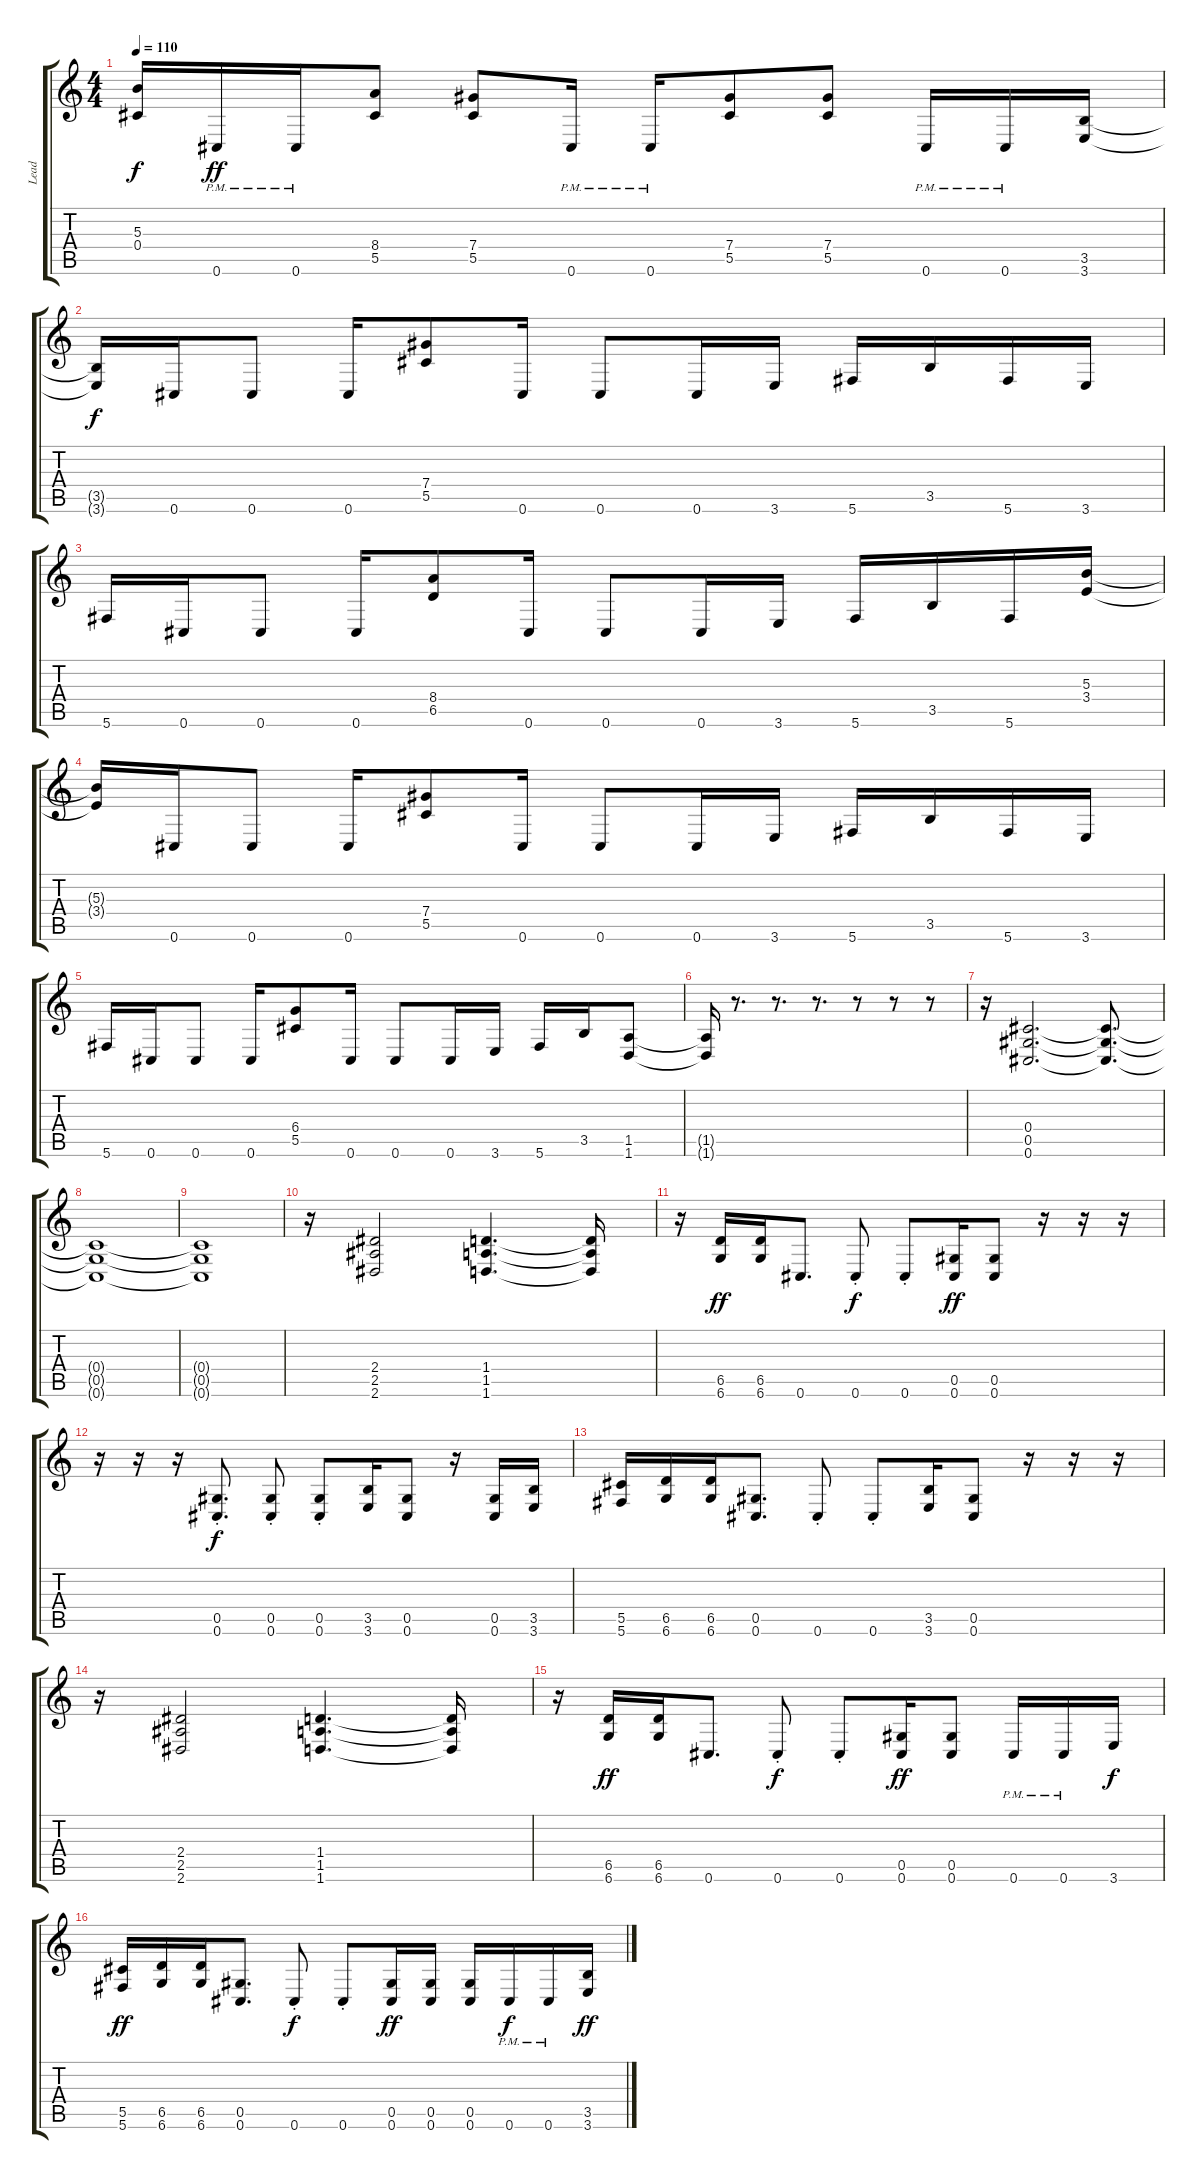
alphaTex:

\track ("Lead" "Lead") {instrument distortionguitar}
\staff {score tabs}
\tuning (Eb4 Bb3 Gb3 Db3 Ab2 Db2) {hide}
\ts (4 4)
\tempo 110
\clef g2
\ks c
(5.3{t} 0.4{t}).16{dy f} 0.6{pm}.16{dy ff} 0.6{pm}.16 (8.4 5.5).8 (7.4 5.5).8 0.6{pm}.16 0.6{pm}.16 (7.4 5.5).8 (7.4 5.5).8 0.6{pm}.16 0.6{pm}.16 (3.5 3.6).16 |
(3.5{t} 3.6{t}).16{dy f} 0.6.16 0.6.8 0.6.16 (7.4 5.5).8 0.6.16 0.6.8 0.6.16 3.6.16 5.6.16 3.5.16 5.6.16 3.6.16 |
5.6.16 0.6.16 0.6.8 0.6.16 (8.4 6.5).8 0.6.16 0.6.8 0.6.16 3.6.16 5.6.16 3.5.16 5.6.16 (5.3 3.4).16 |
(5.3{t} 3.4{t}).16 0.6.16 0.6.8 0.6.16 (7.4 5.5).8 0.6.16 0.6.8 0.6.16 3.6.16 5.6.16 3.5.16 5.6.16 3.6.16 |
5.6.16 0.6.16 0.6.8 0.6.16 (6.4 5.5).8 0.6.16 0.6.8 0.6.16 3.6.16 5.6.16 3.5.16 (1.5 1.6).8 |
(1.5{t} 1.6{t}).16 r.8{d} r.8{d} r.8{d} r.8 r.8 r.8 |
r.16 (0.4 0.5 0.6).2{d} (0.4{t} 0.5{t} 0.6{t}).8{d} |
(0.4{t} 0.5{t} 0.6{t}).1 |
(0.4{t} 0.5{t} 0.6{t}).1 |
r.16 (2.4 2.5 2.6).2 (1.4 1.5 1.6).4{d} (1.4{t} 1.5{t} 1.6{t}).16 |
r.16{instrument distortionguitar} (6.5 6.6).16{dy ff} (6.5 6.6).16 0.6.8{d} 0.6{st}.8{dy f} 0.6{st}.8 (0.5 0.6).16{dy ff} (0.5 0.6).8 r.16 r.16 r.16 |
r.16 r.16 r.16 (0.5{st} 0.6{st}).8{d dy f} (0.5{st} 0.6{st}).8 (0.5{st} 0.6{st}).8 (3.5 3.6).16 (0.5 0.6).8 r.16 (0.5 0.6).16 (3.5 3.6).16 |
(5.5 5.6).16 (6.5 6.6).16 (6.5 6.6).16 (0.5 0.6).8{d} 0.6{st}.8 0.6{st}.8 (3.5 3.6).16 (0.5 0.6).8 r.16 r.16 r.16 |
r.16 (2.4 2.5 2.6).2 (1.4 1.5 1.6).4{d} (1.4{t} 1.5{t} 1.6{t}).16 |
r.16{instrument distortionguitar} (6.5 6.6).16{dy ff} (6.5 6.6).16 0.6.8{d} 0.6{st}.8{dy f} 0.6{st}.8 (0.5 0.6).16{dy ff} (0.5 0.6).8 0.6{pm}.16 0.6{pm}.16 3.6.16{dy f} |
(5.5 5.6).16{dy ff} (6.5 6.6).16 (6.5 6.6).16 (0.5 0.6).8{d} 0.6{st}.8{dy f} 0.6{st}.8 (0.5 0.6).16{dy ff} (0.5 0.6).16 (0.5 0.6).16 0.6{pm}.16{dy f} 0.6{pm}.16 (3.5 3.6).16{dy ff}
